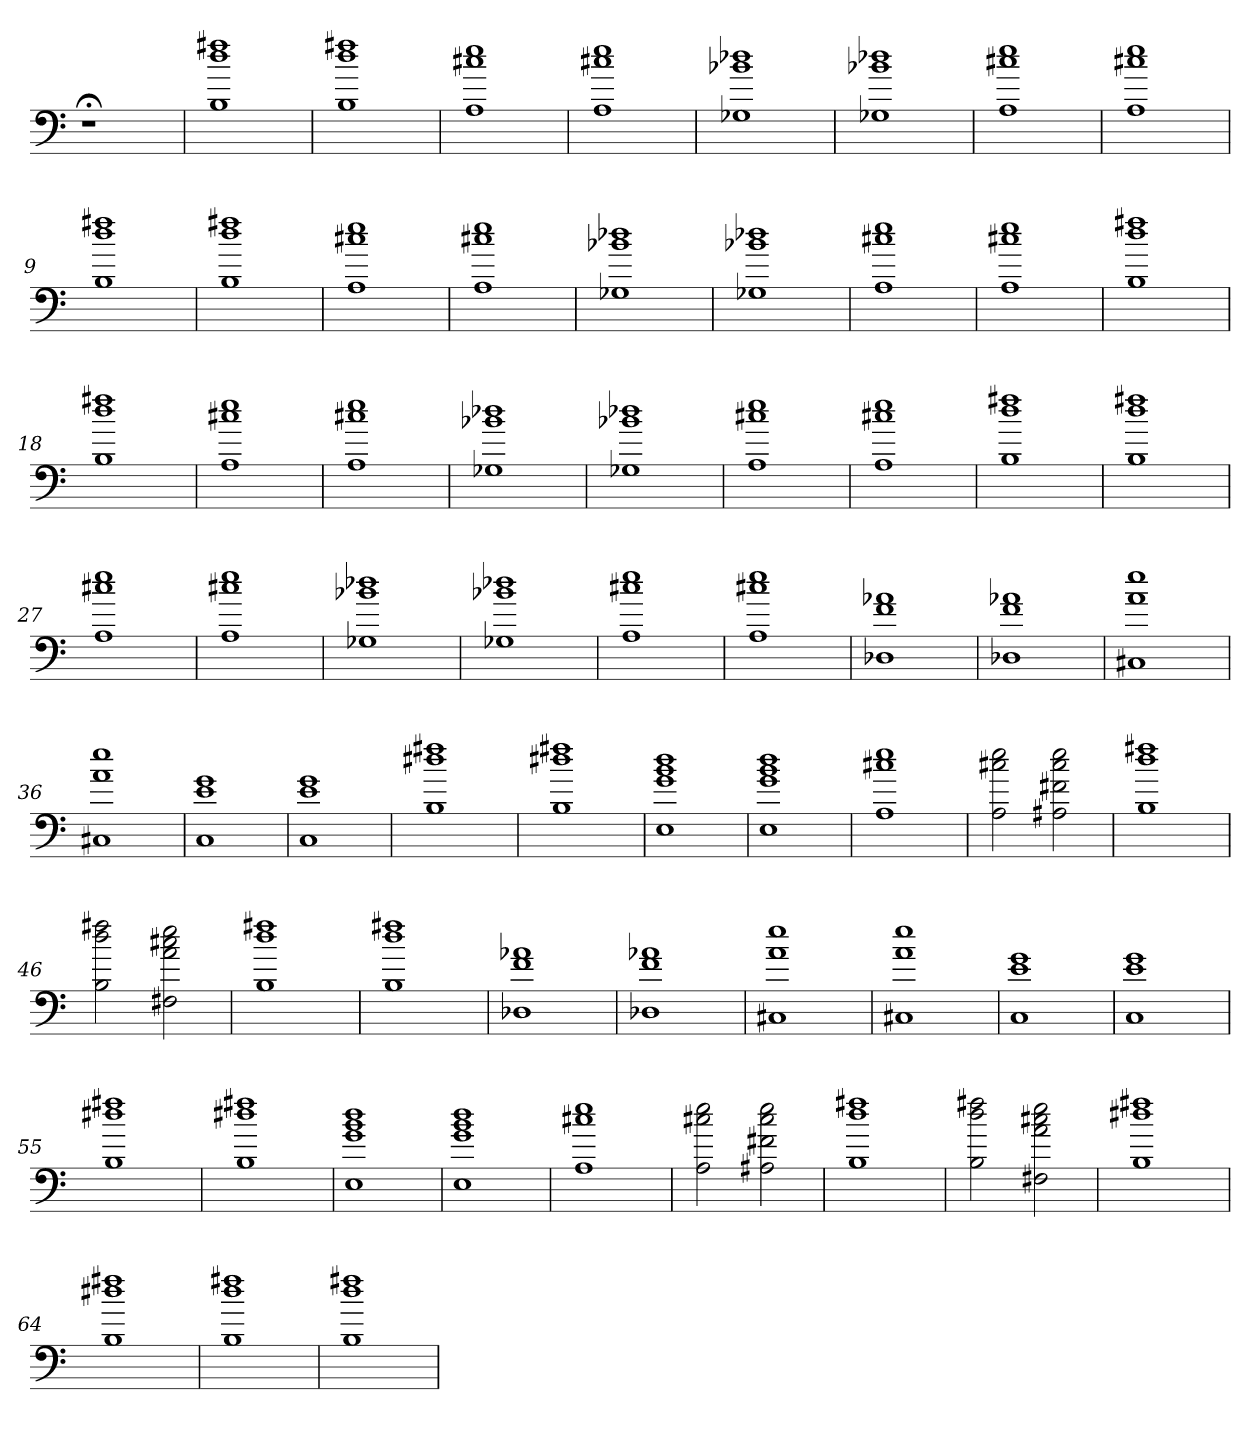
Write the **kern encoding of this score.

**kern
*part1
*staff1
=
1r;<
=1
1B 1dd 1ff#X
=2
1B 1dd 1ff#X
=3
1A 1cc#X 1ee
=4
1A 1cc#X 1ee
=5
1G-X 1b-X 1dd-X
=6
1G-X 1b-X 1dd-X
=7
1A 1cc#X 1ee
=8
1A 1cc#X 1ee
=9
1B 1dd 1ff#X
=10
1B 1dd 1ff#X
=11
1A 1cc#X 1ee
=12
1A 1cc#X 1ee
=13
1G-X 1b-X 1dd-X
=14
1G-X 1b-X 1dd-X
=15
1A 1cc#X 1ee
=16
1A 1cc#X 1ee
=17
1B 1dd 1ff#X
=18
1B 1dd 1ff#X
=19
1A 1cc#X 1ee
=20
1A 1cc#X 1ee
=21
1G-X 1b-X 1dd-X
=22
1G-X 1b-X 1dd-X
=23
1A 1cc#X 1ee
=24
1A 1cc#X 1ee
=25
1B 1dd 1ff#X
=26
1B 1dd 1ff#X
=27
1A 1cc#X 1ee
=28
1A 1cc#X 1ee
=29
1G-X 1b-X 1dd-X
=30
1G-X 1b-X 1dd-X
=31
1A 1cc#X 1ee
=32
1A 1cc#X 1ee
=33
1D-X 1f 1a-X
=34
1D-X 1f 1a-X
=35
1C#X 1a 1ee
=36
1C#X 1a 1ee
=37
1C 1e 1g
=38
1C 1e 1g
=39
1B 1dd#X 1ff#X
=40
1B 1dd#X 1ff#X
=41
1E 1g 1b 1dd
=42
1E 1g 1b 1dd
=43
1A 1cc#X 1ee
=44
2A 2cc#X 2ee
2A#X 2f#X 2cc# 2ee
=45
1B 1dd 1ff#X
=46
2B 2dd 2ff#X
2F#X 2a 2cc#X 2ee
=47
1B 1dd 1ff#X
=48
1B 1dd 1ff#X
=49
1D-X 1f 1a-X
=50
1D-X 1f 1a-X
=51
1C#X 1a 1ee
=52
1C#X 1a 1ee
=53
1C 1e 1g
=54
1C 1e 1g
=55
1B 1dd#X 1ff#X
=56
1B 1dd#X 1ff#X
=57
1E 1g 1b 1dd
=58
1E 1g 1b 1dd
=59
1A 1cc#X 1ee
=60
2A 2cc#X 2ee
2A#X 2f#X 2cc# 2ee
=61
1B 1dd 1ff#X
=62
2B 2dd 2ff#X
2F#X 2a 2cc#X 2ee
=63
1B 1dd#X 1ff#X
=64
1B 1dd#X 1ff#X
=65
1B 1dd 1ff#X
=66
1B 1dd 1ff#X
=
*-
